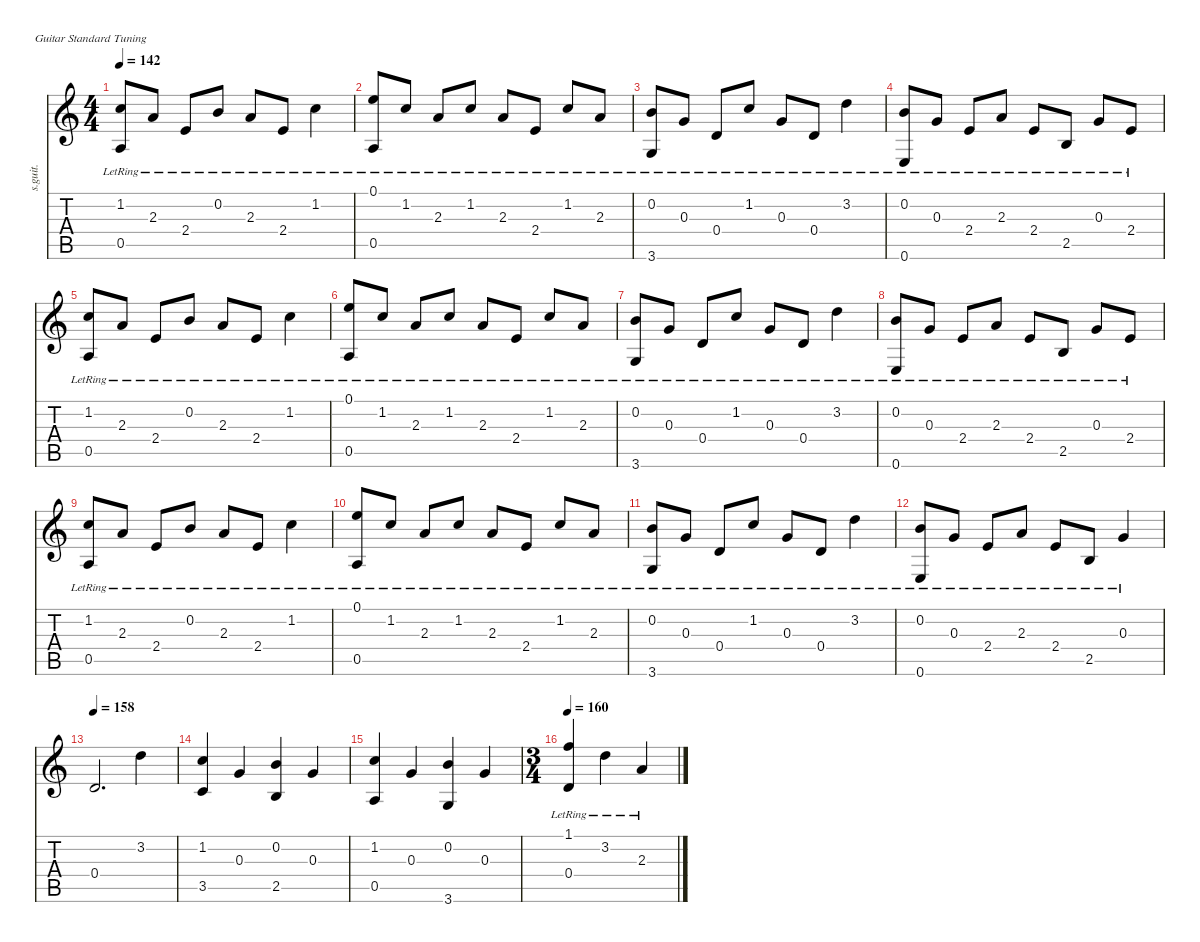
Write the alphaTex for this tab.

\defaultSystemsLayout 4
\hideDynamics
\bracketExtendMode nobrackets
\otherSystemsTrackNameOrientation horizontal
\track ("Acoustic 1" "s.guit.") {instrument acousticguitarsteel}
\staff {score tabs}
\tuning (E4 B3 G3 D3 A2 E2)
\ts (4 4)
\tempo 142
\clef g2
\ks c
(1.2{lr} 0.5{lr}).8{dy f beam Up} 2.3{lr}.8{beam Up} 2.4{lr}.8{beam Up} 0.2{lr}.8{beam Up} 2.3{lr}.8{beam Up} 2.4{lr}.8{beam Up} 1.2{lr}.4{beam Down} |
(0.1{lr} 0.5{lr}).8{beam Up} 1.2{lr}.8{beam Up} 2.3{lr}.8{beam Up} 1.2{lr}.8{beam Up} 2.3{lr}.8{beam Up} 2.4{lr}.8{beam Up} 1.2{lr}.8{beam Up} 2.3{lr}.8{beam Up} |
(0.2{lr} 3.6{lr}).8{beam Up} 0.3{lr}.8{beam Up} 0.4{lr}.8{beam Up} 1.2{lr}.8{beam Up} 0.3{lr}.8{beam Up} 0.4{lr}.8{beam Up} 3.2{lr}.4{beam Down} |
(0.2{lr} 0.6{lr}).8{beam Up} 0.3{lr}.8{beam Up} 2.4{lr}.8{beam Up} 2.3{lr}.8{beam Up} 2.4{lr}.8{beam Up} 2.5{lr}.8{beam Up} 0.3{lr}.8{beam Up} 2.4{lr}.8{beam Up} |
(1.2{lr} 0.5{lr}).8{beam Up} 2.3{lr}.8{beam Up} 2.4{lr}.8{beam Up} 0.2{lr}.8{beam Up} 2.3{lr}.8{beam Up} 2.4{lr}.8{beam Up} 1.2{lr}.4{beam Down} |
(0.1{lr} 0.5{lr}).8{beam Up} 1.2{lr}.8{beam Up} 2.3{lr}.8{beam Up} 1.2{lr}.8{beam Up} 2.3{lr}.8{beam Up} 2.4{lr}.8{beam Up} 1.2{lr}.8{beam Up} 2.3{lr}.8{beam Up} |
(0.2{lr} 3.6{lr}).8{beam Up} 0.3{lr}.8{beam Up} 0.4{lr}.8{beam Up} 1.2{lr}.8{beam Up} 0.3{lr}.8{beam Up} 0.4{lr}.8{beam Up} 3.2{lr}.4{beam Down} |
(0.2{lr} 0.6{lr}).8{beam Up} 0.3{lr}.8{beam Up} 2.4{lr}.8{beam Up} 2.3{lr}.8{beam Up} 2.4{lr}.8{beam Up} 2.5{lr}.8{beam Up} 0.3{lr}.8{beam Up} 2.4{lr}.8{beam Up} |
(1.2{lr} 0.5{lr}).8{beam Up} 2.3{lr}.8{beam Up} 2.4{lr}.8{beam Up} 0.2{lr}.8{beam Up} 2.3{lr}.8{beam Up} 2.4{lr}.8{beam Up} 1.2{lr}.4{beam Down} |
(0.1{lr} 0.5{lr}).8{beam Up} 1.2{lr}.8{beam Up} 2.3{lr}.8{beam Up} 1.2{lr}.8{beam Up} 2.3{lr}.8{beam Up} 2.4{lr}.8{beam Up} 1.2{lr}.8{beam Up} 2.3{lr}.8{beam Up} |
(0.2{lr} 3.6{lr}).8{beam Up} 0.3{lr}.8{beam Up} 0.4{lr}.8{beam Up} 1.2{lr}.8{beam Up} 0.3{lr}.8{beam Up} 0.4{lr}.8{beam Up} 3.2{lr}.4{beam Down} |
(0.2{lr} 0.6{lr}).8{beam Up} 0.3{lr}.8{beam Up} 2.4{lr}.8{beam Up} 2.3{lr}.8{beam Up} 2.4{lr}.8{beam Up} 2.5{lr}.8{beam Up} 0.3{lr}.4{beam Up} |
\tempo 158
0.4.2{d beam Up} 3.2.4{beam Down} |
(1.2 3.5).4{beam Up} 0.3.4{beam Up} (0.2 2.5).4{beam Up} 0.3.4{beam Up} |
(1.2 0.5).4{beam Up} 0.3.4{beam Up} (0.2 3.6).4{beam Up} 0.3.4{beam Up} |
\ts (3 4)
\beaming (8 6)
\tempo 160
(1.1{lr} 0.4).4{beam Up} 3.2{lr}.4{beam Down} 2.3{lr}.4{beam Up}
